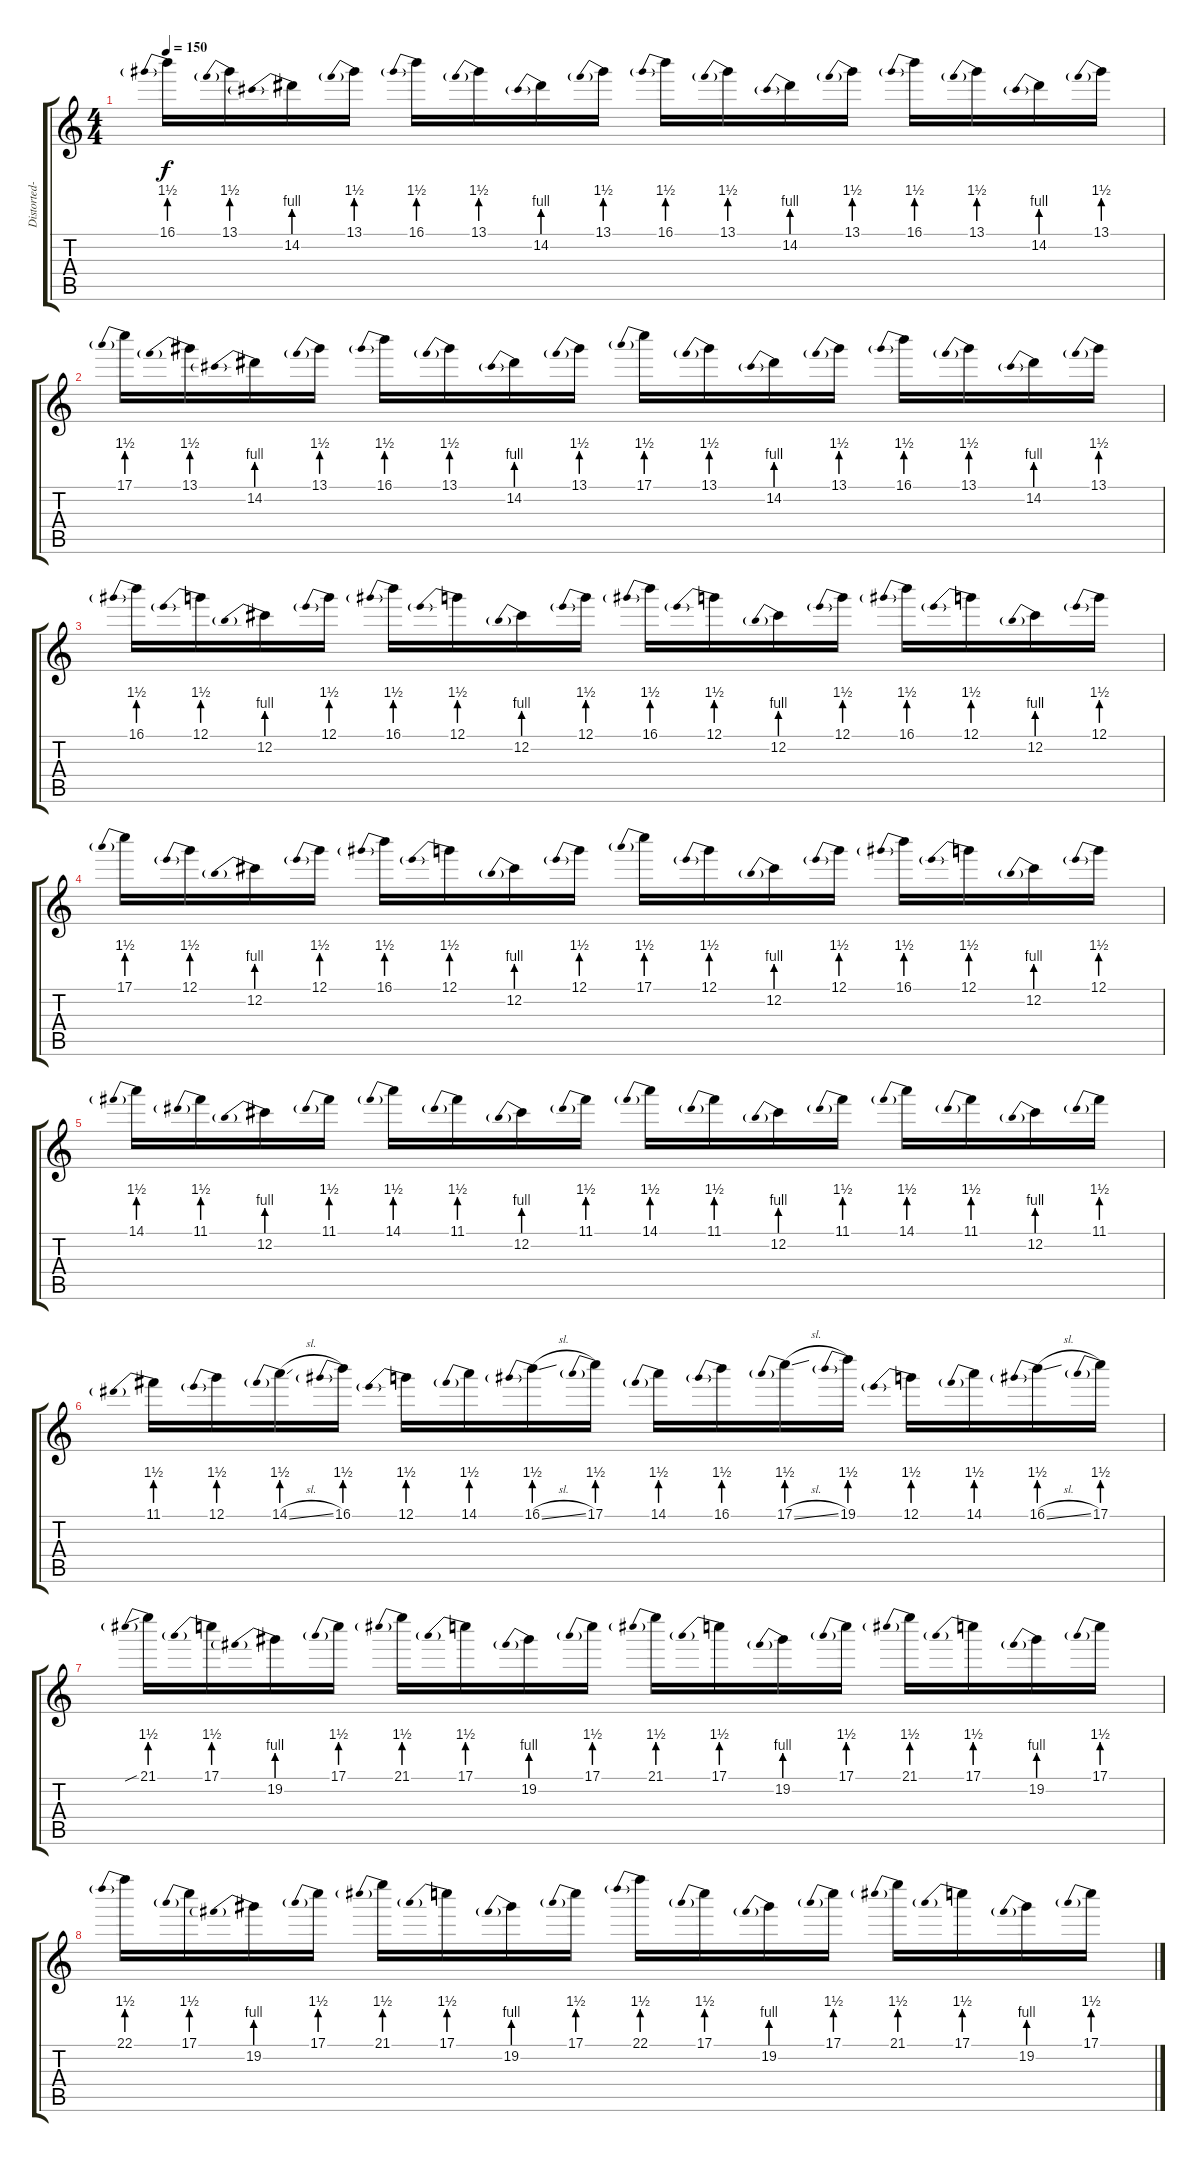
\track ("Distorted-Lead" "Distorted-") {instrument distortionguitar}
\staff {score tabs}
\tuning (E4 B3 G3 D3 A2 E2) {hide}
\ts (4 4)
\tempo 150
\clef g2
\ks c
16.1{be (prebend 0 6 60 6)}.16{dy f} 13.1{be (prebend 0 6 60 6)}.16 14.2{be (prebend 0 4 60 4)}.16 13.1{be (prebend 0 6 60 6)}.16 16.1{be (prebend 0 6 60 6)}.16 13.1{be (prebend 0 6 60 6)}.16 14.2{be (prebend 0 4 60 4)}.16 13.1{be (prebend 0 6 60 6)}.16 16.1{be (prebend 0 6 60 6)}.16 13.1{be (prebend 0 6 60 6)}.16 14.2{be (prebend 0 4 60 4)}.16 13.1{be (prebend 0 6 60 6)}.16 16.1{be (prebend 0 6 60 6)}.16 13.1{be (prebend 0 6 60 6)}.16 14.2{be (prebend 0 4 60 4)}.16 13.1{be (prebend 0 6 60 6)}.16 |
17.1{be (prebend 0 6 60 6)}.16 13.1{be (prebend 0 6 60 6)}.16 14.2{be (prebend 0 4 60 4)}.16 13.1{be (prebend 0 6 60 6)}.16 16.1{be (prebend 0 6 60 6)}.16 13.1{be (prebend 0 6 60 6)}.16 14.2{be (prebend 0 4 60 4)}.16 13.1{be (prebend 0 6 60 6)}.16 17.1{be (prebend 0 6 60 6)}.16 13.1{be (prebend 0 6 60 6)}.16 14.2{be (prebend 0 4 60 4)}.16 13.1{be (prebend 0 6 60 6)}.16 16.1{be (prebend 0 6 60 6)}.16 13.1{be (prebend 0 6 60 6)}.16 14.2{be (prebend 0 4 60 4)}.16 13.1{be (prebend 0 6 60 6)}.16 |
16.1{be (prebend 0 6 60 6)}.16 12.1{be (prebend 0 6 60 6)}.16 12.2{be (prebend 0 4 60 4)}.16 12.1{be (prebend 0 6 60 6)}.16 16.1{be (prebend 0 6 60 6)}.16 12.1{be (prebend 0 6 60 6)}.16 12.2{be (prebend 0 4 60 4)}.16 12.1{be (prebend 0 6 60 6)}.16 16.1{be (prebend 0 6 60 6)}.16 12.1{be (prebend 0 6 60 6)}.16 12.2{be (prebend 0 4 60 4)}.16 12.1{be (prebend 0 6 60 6)}.16 16.1{be (prebend 0 6 60 6)}.16 12.1{be (prebend 0 6 60 6)}.16 12.2{be (prebend 0 4 60 4)}.16 12.1{be (prebend 0 6 60 6)}.16 |
17.1{be (prebend 0 6 60 6)}.16 12.1{be (prebend 0 6 60 6)}.16 12.2{be (prebend 0 4 60 4)}.16 12.1{be (prebend 0 6 60 6)}.16 16.1{be (prebend 0 6 60 6)}.16 12.1{be (prebend 0 6 60 6)}.16 12.2{be (prebend 0 4 60 4)}.16 12.1{be (prebend 0 6 60 6)}.16 17.1{be (prebend 0 6 60 6)}.16 12.1{be (prebend 0 6 60 6)}.16 12.2{be (prebend 0 4 60 4)}.16 12.1{be (prebend 0 6 60 6)}.16 16.1{be (prebend 0 6 60 6)}.16 12.1{be (prebend 0 6 60 6)}.16 12.2{be (prebend 0 4 60 4)}.16 12.1{be (prebend 0 6 60 6)}.16 |
14.1{be (prebend 0 6 60 6)}.16 11.1{be (prebend 0 6 60 6)}.16 12.2{be (prebend 0 4 60 4)}.16 11.1{be (prebend 0 6 60 6)}.16 14.1{be (prebend 0 6 60 6)}.16 11.1{be (prebend 0 6 60 6)}.16 12.2{be (prebend 0 4 60 4)}.16 11.1{be (prebend 0 6 60 6)}.16 14.1{be (prebend 0 6 60 6)}.16 11.1{be (prebend 0 6 60 6)}.16 12.2{be (prebend 0 4 60 4)}.16 11.1{be (prebend 0 6 60 6)}.16 14.1{be (prebend 0 6 60 6)}.16 11.1{be (prebend 0 6 60 6)}.16 12.2{be (prebend 0 4 60 4)}.16 11.1{be (prebend 0 6 60 6)}.16 |
11.1{be (prebend 0 6 60 6)}.16 12.1{be (prebend 0 6 60 6)}.16 14.1{be (prebend 0 6 60 6) sl}.16 16.1{be (prebend 0 6 60 6)}.16 12.1{be (prebend 0 6 60 6)}.16 14.1{be (prebend 0 6 60 6)}.16 16.1{be (prebend 0 6 60 6) sl}.16 17.1{be (prebend 0 6 60 6)}.16 14.1{be (prebend 0 6 60 6)}.16 16.1{be (prebend 0 6 60 6)}.16 17.1{be (prebend 0 6 60 6) sl}.16 19.1{be (prebend 0 6 60 6)}.16 12.1{be (prebend 0 6 60 6)}.16 14.1{be (prebend 0 6 60 6)}.16 16.1{be (prebend 0 6 60 6) sl}.16 17.1{be (prebend 0 6 60 6)}.16 |
21.1{be (prebend 0 6 60 6) sib}.16 17.1{be (prebend 0 6 60 6)}.16 19.2{be (prebend 0 4 60 4)}.16 17.1{be (prebend 0 6 60 6)}.16 21.1{be (prebend 0 6 60 6)}.16 17.1{be (prebend 0 6 60 6)}.16 19.2{be (prebend 0 4 60 4)}.16 17.1{be (prebend 0 6 60 6)}.16 21.1{be (prebend 0 6 60 6)}.16 17.1{be (prebend 0 6 60 6)}.16 19.2{be (prebend 0 4 60 4)}.16 17.1{be (prebend 0 6 60 6)}.16 21.1{be (prebend 0 6 60 6)}.16 17.1{be (prebend 0 6 60 6)}.16 19.2{be (prebend 0 4 60 4)}.16 17.1{be (prebend 0 6 60 6)}.16 |
22.1{be (prebend 0 6 60 6)}.16 17.1{be (prebend 0 6 60 6)}.16 19.2{be (prebend 0 4 60 4)}.16 17.1{be (prebend 0 6 60 6)}.16 21.1{be (prebend 0 6 60 6)}.16 17.1{be (prebend 0 6 60 6)}.16 19.2{be (prebend 0 4 60 4)}.16 17.1{be (prebend 0 6 60 6)}.16 22.1{be (prebend 0 6 60 6)}.16 17.1{be (prebend 0 6 60 6)}.16 19.2{be (prebend 0 4 60 4)}.16 17.1{be (prebend 0 6 60 6)}.16 21.1{be (prebend 0 6 60 6)}.16 17.1{be (prebend 0 6 60 6)}.16 19.2{be (prebend 0 4 60 4)}.16 17.1{be (prebend 0 6 60 6)}.16
